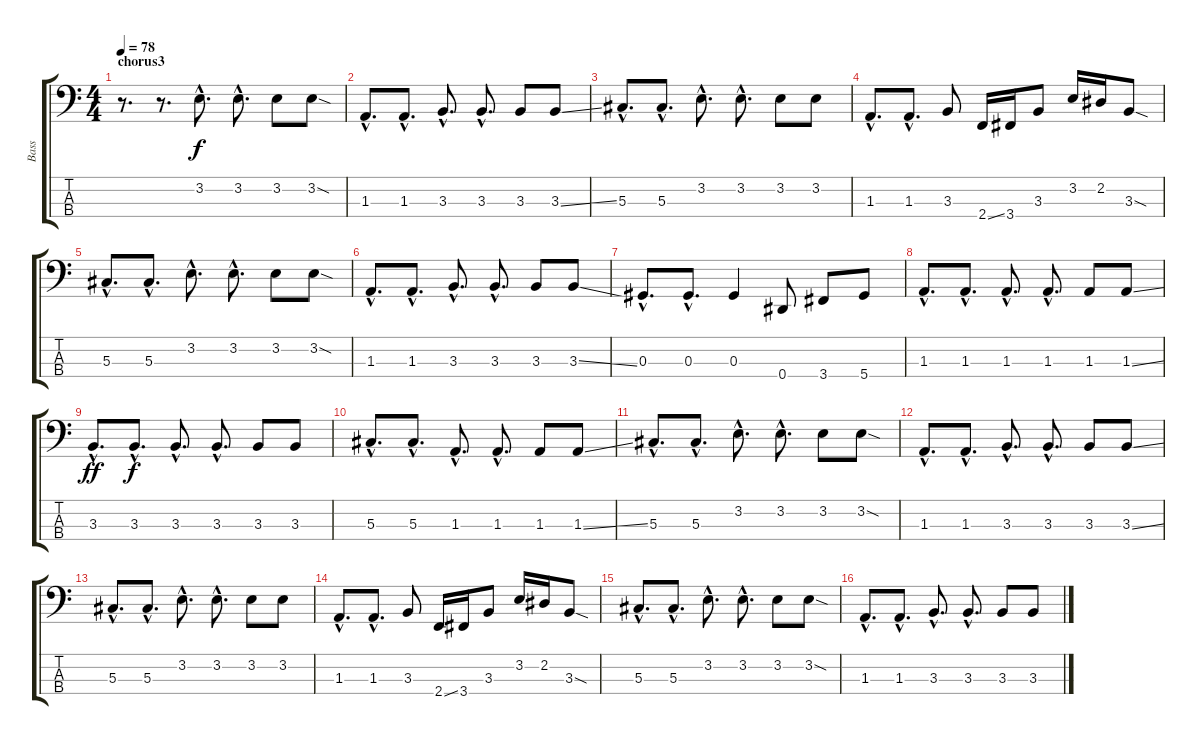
\track ("Bass" "Bass") {instrument electricbassfinger}
\staff {score tabs}
\tuning (Gb2 Db2 Ab1 Eb1) {hide}
\ts (4 4)
\section ("" "chorus3")
\tempo 78
\clef f4
\ks c
r.8{d dy f} r.8{d} 3.2{hac}.8{d} 3.2{hac}.8{d} 3.2.8 3.2{sod}.8 |
1.3{hac}.8{d} 1.3{hac}.8{d} 3.3{hac}.8{d} 3.3{hac}.8{d} 3.3.8 3.3{ss}.8 |
5.3{hac}.8{d} 5.3{hac}.8{d} 3.2{hac}.8{d} 3.2{hac}.8{d} 3.2.8 3.2.8 |
1.3{hac}.8{d} 1.3{hac}.8{d} 3.3.8 2.4{ss}.16 3.4.16 3.3.8 3.2.16 2.2.16 3.3{sod}.8 |
5.3{hac}.8{d} 5.3{hac}.8{d} 3.2{hac}.8{d} 3.2{hac}.8{d} 3.2.8 3.2{sod}.8 |
1.3{hac}.8{d} 1.3{hac}.8{d} 3.3{hac}.8{d} 3.3{hac}.8{d} 3.3.8 3.3{ss}.8 |
0.3{hac}.8{d} 0.3{hac}.8{d} 0.3.4 0.4.8 3.4.8 5.4.8 |
1.3{hac}.8{d} 1.3{hac}.8{d} 1.3{hac}.8{d} 1.3{hac}.8{d} 1.3.8 1.3{ss}.8 |
3.3{hac}.8{d dy ff} 3.3{hac}.8{d dy f} 3.3{hac}.8{d} 3.3{hac}.8{d} 3.3.8 3.3.8 |
5.3{hac}.8{d} 5.3{hac}.8{d} 1.3{hac}.8{d} 1.3{hac}.8{d} 1.3.8 1.3{ss}.8 |
5.3{hac}.8{d} 5.3{hac}.8{d} 3.2{hac}.8{d} 3.2{hac}.8{d} 3.2.8 3.2{sod}.8 |
1.3{hac}.8{d} 1.3{hac}.8{d} 3.3{hac}.8{d} 3.3{hac}.8{d} 3.3.8 3.3{ss}.8 |
5.3{hac}.8{d} 5.3{hac}.8{d} 3.2{hac}.8{d} 3.2{hac}.8{d} 3.2.8 3.2.8 |
1.3{hac}.8{d} 1.3{hac}.8{d} 3.3.8 2.4{ss}.16 3.4.16 3.3.8 3.2.16 2.2.16 3.3{sod}.8 |
5.3{hac}.8{d} 5.3{hac}.8{d} 3.2{hac}.8{d} 3.2{hac}.8{d} 3.2.8 3.2{sod}.8 |
1.3{hac}.8{d} 1.3{hac}.8{d} 3.3{hac}.8{d} 3.3{hac}.8{d} 3.3.8 3.3{ss}.8
